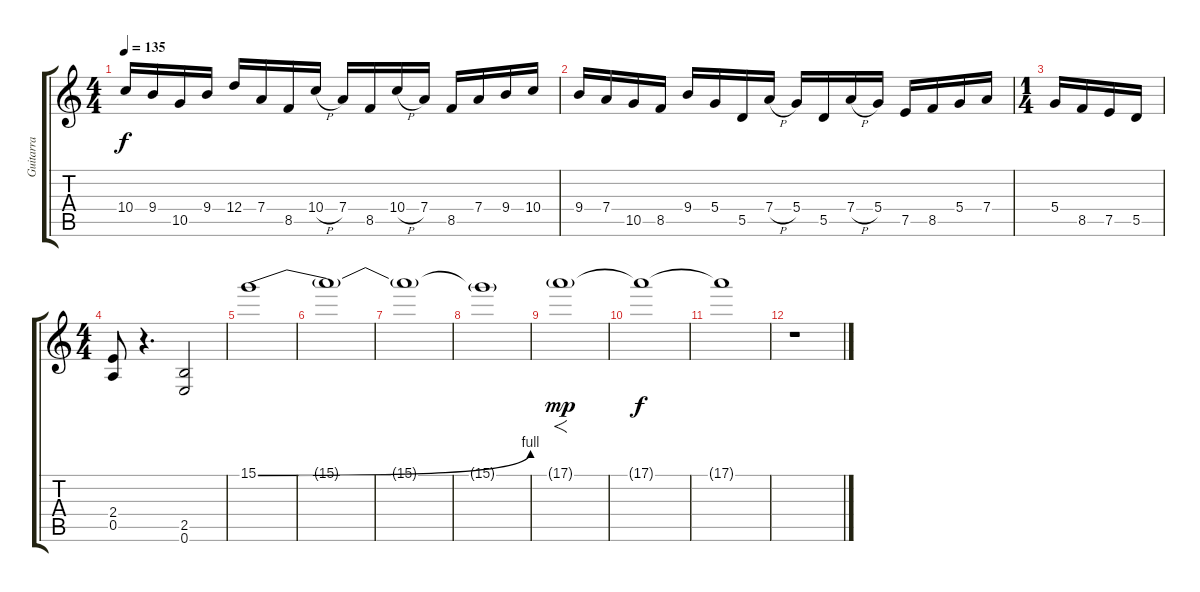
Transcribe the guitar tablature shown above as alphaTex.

\track ("Guitarra" "Guitarra") {instrument distortionguitar}
\staff {score tabs}
\tuning (E4 B3 G3 D3 A2 E2) {hide}
\ts (4 4)
\tempo 135
\clef g2
\ks c
10.4.16{dy f} 9.4.16 10.5.16 9.4.16 12.4.16 7.4.16 8.5.16 10.4{h}.16 7.4.16 8.5.16 10.4{h}.16 7.4.16 8.5.16 7.4.16 9.4.16 10.4.16 |
9.4.16 7.4.16 10.5.16 8.5.16 9.4.16 5.4.16 5.5.16 7.4{h}.16 5.4.16 5.5.16 7.4{h}.16 5.4.16 7.5.16 8.5.16 5.4.16 7.4.16 |
\ts (1 4)
5.4.16 8.5.16 7.5.16 5.5.16 |
\ts (4 4)
(2.4 0.5).8 r.4{d} (2.5 0.6).2 |
15.1{be (bend 0 0 60 4)}.1 |
15.1{t}.1 |
15.1{t}.1{volume 0} |
15.1{t}.1 |
17.1{g}.1{f dy mp volume 16} |
17.1{t}.1{dy f} |
17.1{t}.1{volume 0} |
r.1
